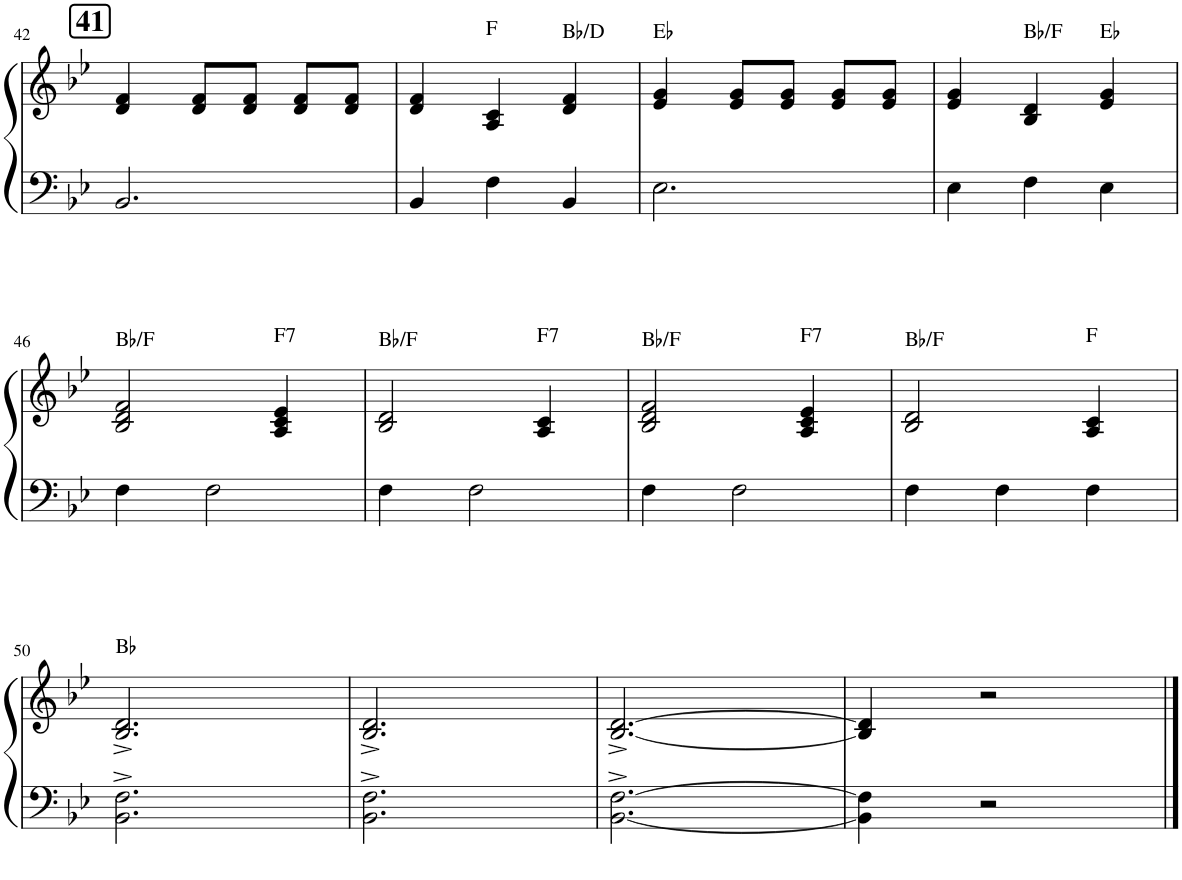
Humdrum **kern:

**kern	**kern
*part1	*part1
*staff2	*staff1
*I"Piano	*
*I'Pno.	*
!!LO:PB:g=z
*clefF4	*clefG2
*k[b-e-]	*k[b-e-]
*M3/4	*M3/4
!!LO:REH:place=s1:a:B:cj:fs=14:t=41
=42	=42
2.BB-/	4d/ 4f/
.	8d/ 8f/L
.	8d/ 8f/J
.	8d/ 8f/L
.	8d/ 8f/J
=43	=43
4BB-/	4d/ 4f/
!	!LO:TX:a:t=F
4F\	4A/ 4c/
!	!LO:TX:a:t=B♭/D
4BB-/	4d/ 4f/
=44	=44
!	!LO:TX:a:t=E♭
2.E-\	4e-/ 4g/
.	8e-/ 8g/L
.	8e-/ 8g/J
.	8e-/ 8g/L
.	8e-/ 8g/J
=45	=45
4E-\	4e-/ 4g/
!	!LO:TX:a:t=B♭/F
4F\	4B-/ 4d/
!	!LO:TX:a:t=E♭
4E-\	4e-/ 4g/
!!LO:LB:g=z
=46	=46
!	!LO:TX:a:t=B♭/F
4F\	2B-/ 2d/ 2f/
2F\	.
!	!LO:TX:a:t=F7
.	4A/ 4c/ 4e-/
=47	=47
!	!LO:TX:a:t=B♭/F
4F\	2B-/ 2d/
2F\	.
!	!LO:TX:a:t=F7
.	4A/ 4c/
=48	=48
!	!LO:TX:a:t=B♭/F
4F\	2B-/ 2d/ 2f/
2F\	.
!	!LO:TX:a:t=F7
.	4A/ 4c/ 4e-/
=49	=49
!	!LO:TX:a:t=B♭/F
4F\	2B-/ 2d/
4F\	.
!	!LO:TX:a:t=F
4F\	4A/ 4c/
!!LO:LB:g=z
=50	=50
!	!LO:TX:a:t=B♭
2.BB-\^ 2.F\^	2.B-/^ 2.d/^
=51	=51
2.BB-\^ 2.F\^	2.B-/^ 2.d/^
=52	=52
[2.BB-\^ [2.F\^	[2.B-/^ [2.d/^
=53	=53
4BB-\] 4F\]	4B-/] 4d/]
2r	2r
==	==
*-	*-
